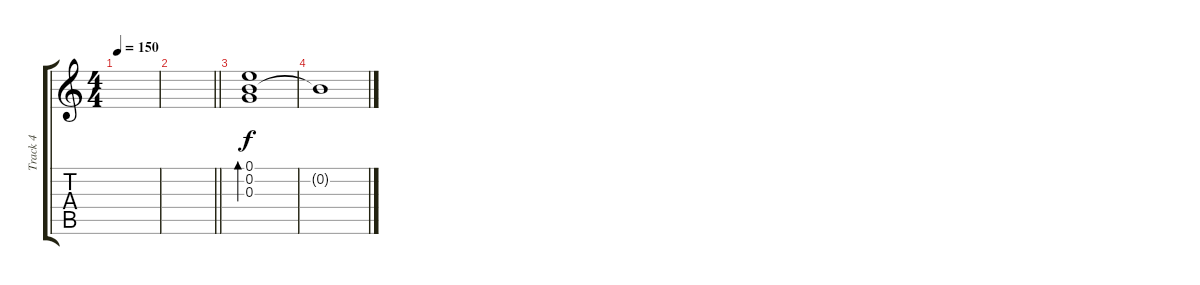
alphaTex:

\track ("Track 4" "Track 4") {instrument electricguitarjazz}
\staff {score tabs}
\tuning (E4 B3 G3 D3 A2 E2) {hide}
\ts (4 4)
\tempo 150
\clef g2
\ks c
|
\barLineRight lightlight
|
(0.1 0.2 0.3).1{bd 480} |
0.2{t}.1
